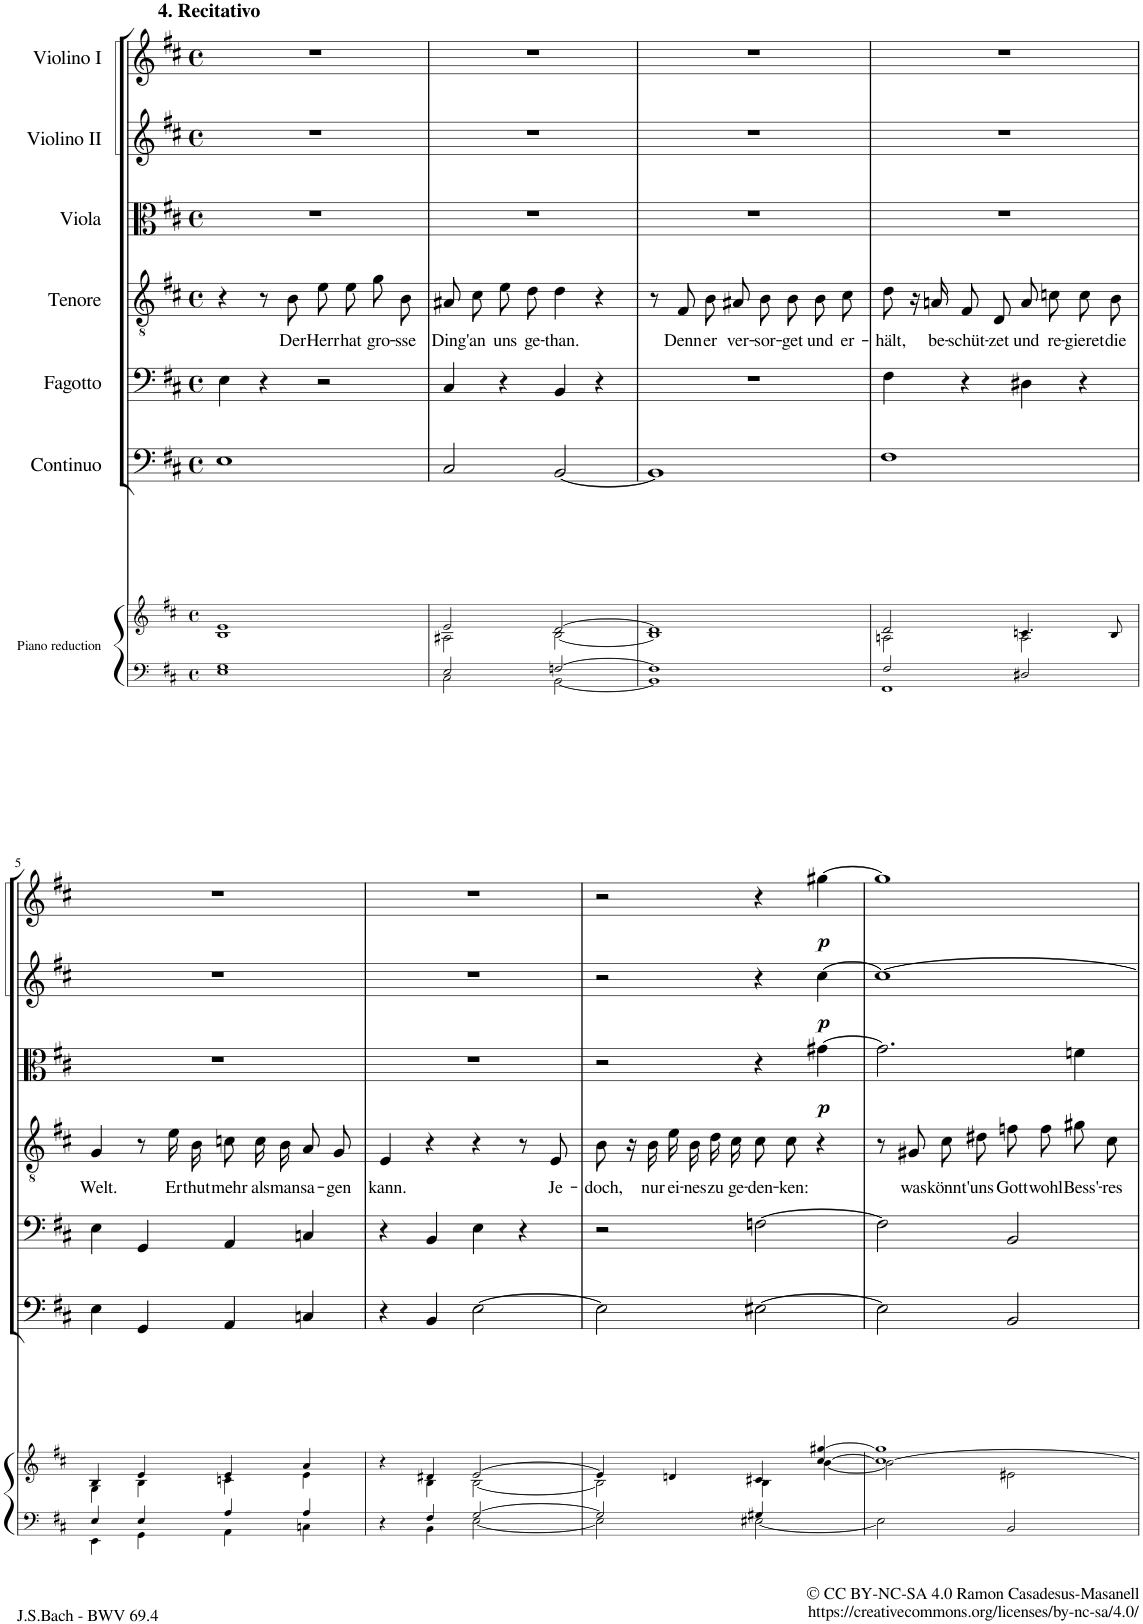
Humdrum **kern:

**kern	**kern	**kern	**kern	**kern	**text	**kern	**dynam	**kern	**dynam	**kern	**dynam
*part7	*part7	*part6	*part5	*part4	*part4	*part3	*part3	*part2	*part2	*part1	*part1
*staff8	*staff7	*staff6	*staff5	*staff4	*staff4	*staff3	*staff3	*staff2	*staff2	*staff1	*staff1
*I"Piano reduction	*	*I"Continuo	*I"Fagotto	*I"Tenore	*	*I"Viola	*	*I"Violino II	*	*I"Violino I	*
*I'Pno	*	*	*	*	*	*	*	*	*	*	*
*stria5	*stria5	*	*	*	*	*	*	*	*	*	*
*clefF4	*clefG2	*clefF4	*clefF4	*clefGv2	*	*clefC3	*	*clefG2	*	*clefG2	*
*k[f#c#]	*k[f#c#]	*k[f#c#]	*k[f#c#]	*k[f#c#]	*	*k[f#c#]	*	*k[f#c#]	*	*k[f#c#]	*
*M4/4	*M4/4	*M4/4	*M4/4	*M4/4	*	*M4/4	*	*M4/4	*	*M4/4	*
*met(c)	*met(c)	*met(c)	*met(c)	*met(c)	*	*met(c)	*	*met(c)	*	*met(c)	*
=1	=1	=1	=1	=1	=1	=1	=1	=1	=1	=1	=1
*^	*^	*	*	*	*	*	*	*	*	*	*
!	!	!	!	!	!	!	!	!	!	!	!	!LO:TX:a:B:t=4. Recitativo	!
1G	1E	1e	1B	1E	4E\	4r	.	1r	.	1r	.	1r	.
.	.	.	.	.	4r	8r	.	.	.	.	.	.	.
!	!	!	!	!	!	!	!LO:LY:b	!	!	!	!	!	!
.	.	.	.	.	.	8B\	Der	.	.	.	.	.	.
!	!	!	!	!	!	!	!LO:LY:b	!	!	!	!	!	!
.	.	.	.	.	2r	8e\L	Herr	.	.	.	.	.	.
!	!	!	!	!	!	!	!LO:LY:b	!	!	!	!	!	!
.	.	.	.	.	.	8e\J	hat	.	.	.	.	.	.
!	!	!	!	!	!	!	!LO:LY:b	!	!	!	!	!	!
.	.	.	.	.	.	8g\L	gro-	.	.	.	.	.	.
!	!	!	!	!	!	!	!LO:LY:b	!	!	!	!	!	!
.	.	.	.	.	.	8B\J	sse	.	.	.	.	.	.
=2	=2	=2	=2	=2	=2	=2	=2	=2	=2	=2	=2	=2	=2
!	!	!	!	!	!	!	!LO:LY:b	!	!	!	!	!	!
2E/	2C#\	2e/	2A#X\	2C#/	4C#/	8A#X\L	Ding'	1r	.	1r	.	1r	.
!	!	!	!	!	!	!	!LO:LY:b	!	!	!	!	!	!
.	.	.	.	.	.	8c#\J	an	.	.	.	.	.	.
!	!	!	!	!	!	!	!LO:LY:b	!	!	!	!	!	!
.	.	.	.	.	4r	8e\L	uns	.	.	.	.	.	.
!	!	!	!	!	!	!	!LO:LY:b	!	!	!	!	!	!
.	.	.	.	.	.	8d\J	ge-	.	.	.	.	.	.
!	!	!	!	!	!	!	!LO:LY:b	!	!	!	!	!	!
[2Fn/	[2BB\	[2d/	[2B\	[2BB/	4BB/	4d\	than.	.	.	.	.	.	.
.	.	.	.	.	4r	4r	.	.	.	.	.	.	.
=3	=3	=3	=3	=3	=3	=3	=3	=3	=3	=3	=3	=3	=3
1F]	1BB]	1d]	1B]	1BB]	1r	8r	.	1r	.	1r	.	1r	.
!	!	!	!	!	!	!	!LO:LY:b	!	!	!	!	!	!
.	.	.	.	.	.	8F#/	Denn	.	.	.	.	.	.
!	!	!	!	!	!	!	!LO:LY:b	!	!	!	!	!	!
.	.	.	.	.	.	8B/L	er	.	.	.	.	.	.
!	!	!	!	!	!	!	!LO:LY:b	!	!	!	!	!	!
.	.	.	.	.	.	8A#X/J	ver-	.	.	.	.	.	.
!	!	!	!	!	!	!	!LO:LY:b	!	!	!	!	!	!
.	.	.	.	.	.	8B\L	sor-	.	.	.	.	.	.
!	!	!	!	!	!	!	!LO:LY:b	!	!	!	!	!	!
.	.	.	.	.	.	8B\J	get	.	.	.	.	.	.
!	!	!	!	!	!	!	!LO:LY:b	!	!	!	!	!	!
.	.	.	.	.	.	8B\L	und	.	.	.	.	.	.
!	!	!	!	!	!	!	!LO:LY:b	!	!	!	!	!	!
.	.	.	.	.	.	8c#\J	er-	.	.	.	.	.	.
=4	=4	=4	=4	=4	=4	=4	=4	=4	=4	=4	=4	=4	=4
!	!	!	!	!	!	!	!LO:LY:b	!	!	!	!	!	!
2F#/	1FF#	2d/	2An\	1F#	4F#\	8d\	hält,	1r	.	1r	.	1r	.
.	.	.	.	.	.	16r	.	.	.	.	.	.	.
!	!	!	!	!	!	!	!LO:LY:b	!	!	!	!	!	!
.	.	.	.	.	.	16An/	be-	.	.	.	.	.	.
!	!	!	!	!	!	!	!LO:LY:b	!	!	!	!	!	!
.	.	.	.	.	4r	8F#/L	schüt-	.	.	.	.	.	.
!	!	!	!	!	!	!	!LO:LY:b	!	!	!	!	!	!
.	.	.	.	.	.	8D/J	zet	.	.	.	.	.	.
!	!	!	!	!	!	!	!LO:LY:b	!	!	!	!	!	!
2D#X/	.	4.cn/	2A\	.	4D#X\	8A\L	und	.	.	.	.	.	.
!	!	!	!	!	!	!	!LO:LY:b	!	!	!	!	!	!
.	.	.	.	.	.	8cn\J	re-	.	.	.	.	.	.
!	!	!	!	!	!	!	!LO:LY:b	!	!	!	!	!	!
.	.	.	.	.	4r	8c\L	gieret	.	.	.	.	.	.
!	!	!	!	!	!	!	!LO:LY:b	!	!	!	!	!	!
.	.	8B/	.	.	.	8B\J	die	.	.	.	.	.	.
!!LO:LB:g=z
=5	=5	=5	=5	=5	=5	=5	=5	=5	=5	=5	=5	=5	=5
!	!	!	!	!	!	!	!LO:LY:b	!	!	!	!	!	!
4E/	4EE\	4B/	4G\	4E\	4E\	4G/	Welt.	1r	.	1r	.	1r	.
4E/	4GG\	4e/	4B\	4GG/	4GG/	8r	.	.	.	.	.	.	.
!	!	!	!	!	!	!	!LO:LY:b	!	!	!	!	!	!
.	.	.	.	.	.	16e\LL	Er	.	.	.	.	.	.
!	!	!	!	!	!	!	!LO:LY:b	!	!	!	!	!	!
.	.	.	.	.	.	16B\JJ	thut	.	.	.	.	.	.
!	!	!	!	!	!	!	!LO:LY:b	!	!	!	!	!	!
4A/	4AA\	4e/	4cn\	4AA/	4AA/	8cn\L	mehr	.	.	.	.	.	.
!	!	!	!	!	!	!	!LO:LY:b	!	!	!	!	!	!
.	.	.	.	.	.	16c\L	als	.	.	.	.	.	.
!	!	!	!	!	!	!	!LO:LY:b	!	!	!	!	!	!
.	.	.	.	.	.	16B\JJ	man	.	.	.	.	.	.
!	!	!	!	!	!	!	!LO:LY:b	!	!	!	!	!	!
4A/	4Cn\	4a/	4e\	4Cn/	4Cn/	8A/L	sa-	.	.	.	.	.	.
!	!	!	!	!	!	!	!LO:LY:b	!	!	!	!	!	!
.	.	.	.	.	.	8G/J	gen	.	.	.	.	.	.
=6	=6	=6	=6	=6	=6	=6	=6	=6	=6	=6	=6	=6	=6
!	!	!	!	!	!	!	!LO:LY:b	!	!	!	!	!	!
4r	4ryy	4r	4ryy	4r	4r	4E/	kann.	1r	.	1r	.	1r	.
4F#/	4BB\	4d#X/	4B\	4BB/	4BB/	4r	.	.	.	.	.	.	.
[2G/	[2E\	[2e/	[2B\	[2E\	4E\	4r	.	.	.	.	.	.	.
.	.	.	.	.	4r	8r	.	.	.	.	.	.	.
!	!	!	!	!	!	!	!LO:LY:b	!	!	!	!	!	!
.	.	.	.	.	.	8E/	Je-	.	.	.	.	.	.
=7	=7	=7	=7	=7	=7	=7	=7	=7	=7	=7	=7	=7	=7
!	!	!	!	!	!	!	!LO:LY:b	!	!	!	!	!	!
2G/]	2E\]	4e/]	2B\]	2E\]	2r	8B\	doch,	2r	.	2r	.	2r	.
.	.	.	.	.	.	16r	.	.	.	.	.	.	.
!	!	!	!	!	!	!	!LO:LY:b	!	!	!	!	!	!
.	.	.	.	.	.	16B\	nur	.	.	.	.	.	.
!	!	!	!	!	!	!	!LO:LY:b	!	!	!	!	!	!
.	.	4dn/	.	.	.	16e\LL	ei-	.	.	.	.	.	.
!	!	!	!	!	!	!	!LO:LY:b	!	!	!	!	!	!
.	.	.	.	.	.	16B\J	nes	.	.	.	.	.	.
!	!	!	!	!	!	!	!LO:LY:b	!	!	!	!	!	!
.	.	.	.	.	.	16d\L	zu	.	.	.	.	.	.
!	!	!	!	!	!	!	!LO:LY:b	!	!	!	!	!	!
.	.	.	.	.	.	16c#\JJ	ge-	.	.	.	.	.	.
!	!	!	!	!	!	!	!LO:LY:b	!	!	!	!	!	!
4G#X/	[2E#X\	4c#X/	4B\	[2E#X\	[2Fn\	8c#\L	den-	4r	.	4r	.	4r	.
!	!	!	!	!	!	!	!LO:LY:b	!	!	!	!	!	!
.	.	.	.	.	.	8c#\J	ken:	.	.	.	.	.	.
!	!	!	!	!	!	!	!	!	!LO:DY:b	!	!LO:DY:b	!	!LO:DY:b
4ryy	.	[4cc#/ [4gg#X/	[4b\	.	.	4r	.	[4g#X\	p	[4cc#\	p	[4gg#X\	p
*v	*v	*	*	*	*	*	*	*	*	*	*	*	*
=8	=8	=8	=8	=8	=8	=8	=8	=8	=8	=8	=8	=8
2E#\]	1cc#_ 1gg#]	2b\]	2E#\]	2F\]	8r	.	2.g#\]	.	1cc#_	.	1gg#]	.
!	!	!	!	!	!	!LO:LY:b	!	!	!	!	!	!
.	.	.	.	.	8G#X/	was	.	.	.	.	.	.
!	!	!	!	!	!	!LO:LY:b	!	!	!	!	!	!
.	.	.	.	.	8c#\L	könnt'	.	.	.	.	.	.
!	!	!	!	!	!	!LO:LY:b	!	!	!	!	!	!
.	.	.	.	.	8d#X\J	uns	.	.	.	.	.	.
!	!	!	!	!	!	!LO:LY:b	!	!	!	!	!	!
2BB/	.	2e#X\	2BB/	2BB/	8fn\L	Gott	.	.	.	.	.	.
!	!	!	!	!	!	!LO:LY:b	!	!	!	!	!	!
.	.	.	.	.	8f\J	wohl	.	.	.	.	.	.
!	!	!	!	!	!	!LO:LY:b	!	!	!	!	!	!
.	.	.	.	.	8g#X\L	Bess'-	4fn\	.	.	.	.	.
!	!	!	!	!	!	!LO:LY:b	!	!	!	!	!	!
.	.	.	.	.	8c#\J	res	.	.	.	.	.	.
*	*v	*v	*	*	*	*	*	*	*	*	*	*
=	=	=	=	=	=	=	=	=	=	=	=
*-	*-	*-	*-	*-	*-	*-	*-	*-	*-	*-	*-
